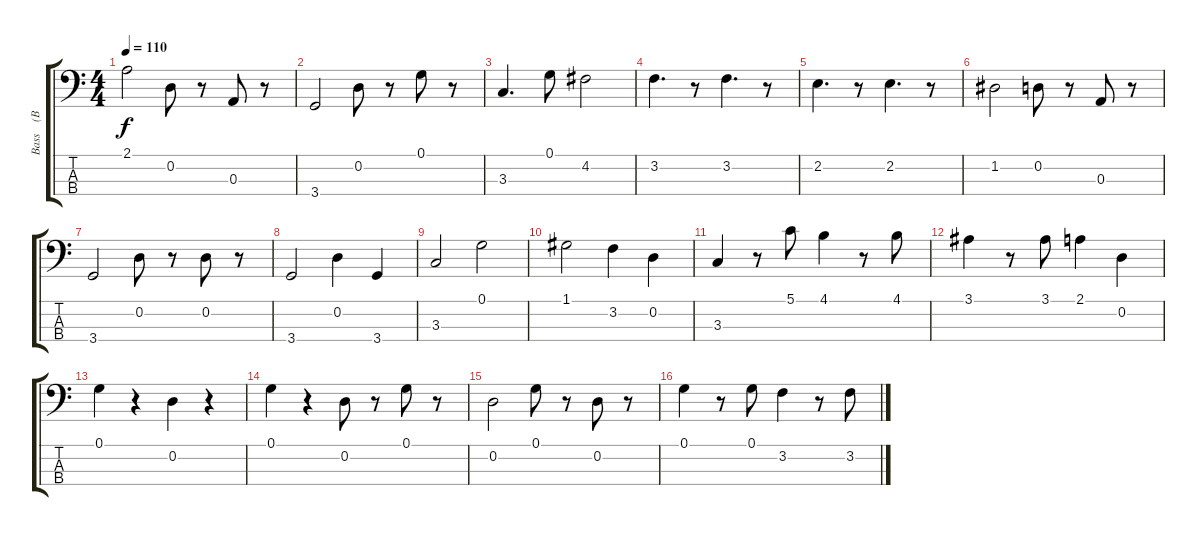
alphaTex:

\track ("Bass    (BB)" "Bass    (B") {instrument slapbass1}
\staff {score tabs}
\tuning (G2 D2 A1 E1) {hide}
\ts (4 4)
\tempo 110
\clef f4
\ks c
2.1.2{dy f} 0.2.8 r.8 0.3.8 r.8 |
3.4.2 0.2.8 r.8 0.1.8 r.8 |
3.3.4{d} 0.1.8 4.2.2 |
3.2.4{d} r.8 3.2.4{d} r.8 |
2.2.4{d} r.8 2.2.4{d} r.8 |
1.2.2 0.2.8 r.8 0.3.8 r.8 |
3.4.2 0.2.8 r.8 0.2.8 r.8 |
3.4.2 0.2.4 3.4.4 |
3.3.2 0.1.2 |
1.1.2 3.2.4 0.2.4 |
3.3.4 r.8 5.1.8 4.1.4 r.8 4.1.8 |
3.1.4 r.8 3.1.8 2.1.4 0.2.4 |
0.1.4 r.4 0.2.4 r.4 |
0.1.4 r.4 0.2.8 r.8 0.1.8 r.8 |
0.2.2 0.1.8 r.8 0.2.8 r.8 |
0.1.4 r.8 0.1.8 3.2.4 r.8 3.2.8
